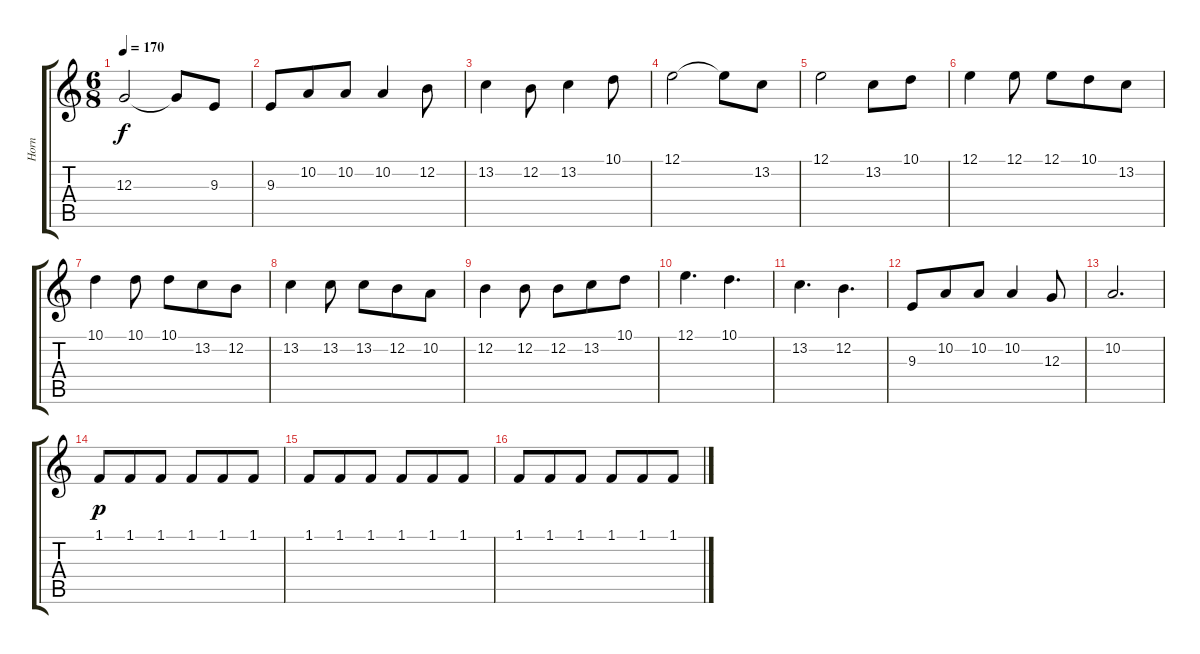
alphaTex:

\track ("Horn" "Horn") {instrument frenchhorn}
\staff {score tabs}
\tuning (E4 B3 G3 D3 A2 E2) {hide}
\ts (6 8)
\tempo 170
\clef g2
\ks c
12.3.2{dy f} 12.3{t}.8 9.3.8 |
9.3.8 10.2.8 10.2.8 10.2.4 12.2.8 |
13.2.4 12.2.8 13.2.4 10.1.8 |
12.1.2 12.1{t}.8 13.2.8 |
12.1.2 13.2.8 10.1.8 |
12.1.4 12.1.8 12.1.8 10.1.8 13.2.8 |
10.1.4 10.1.8 10.1.8 13.2.8 12.2.8 |
13.2.4 13.2.8 13.2.8 12.2.8 10.2.8 |
12.2.4 12.2.8 12.2.8 13.2.8 10.1.8 |
12.1.4{d} 10.1.4{d} |
13.2.4{d} 12.2.4{d} |
9.3.8 10.2.8 10.2.8 10.2.4 12.3.8 |
10.2.2{d} |
1.1.8{dy p} 1.1.8 1.1.8 1.1.8 1.1.8 1.1.8 |
1.1.8 1.1.8 1.1.8 1.1.8 1.1.8 1.1.8 |
1.1.8 1.1.8 1.1.8 1.1.8 1.1.8 1.1.8
